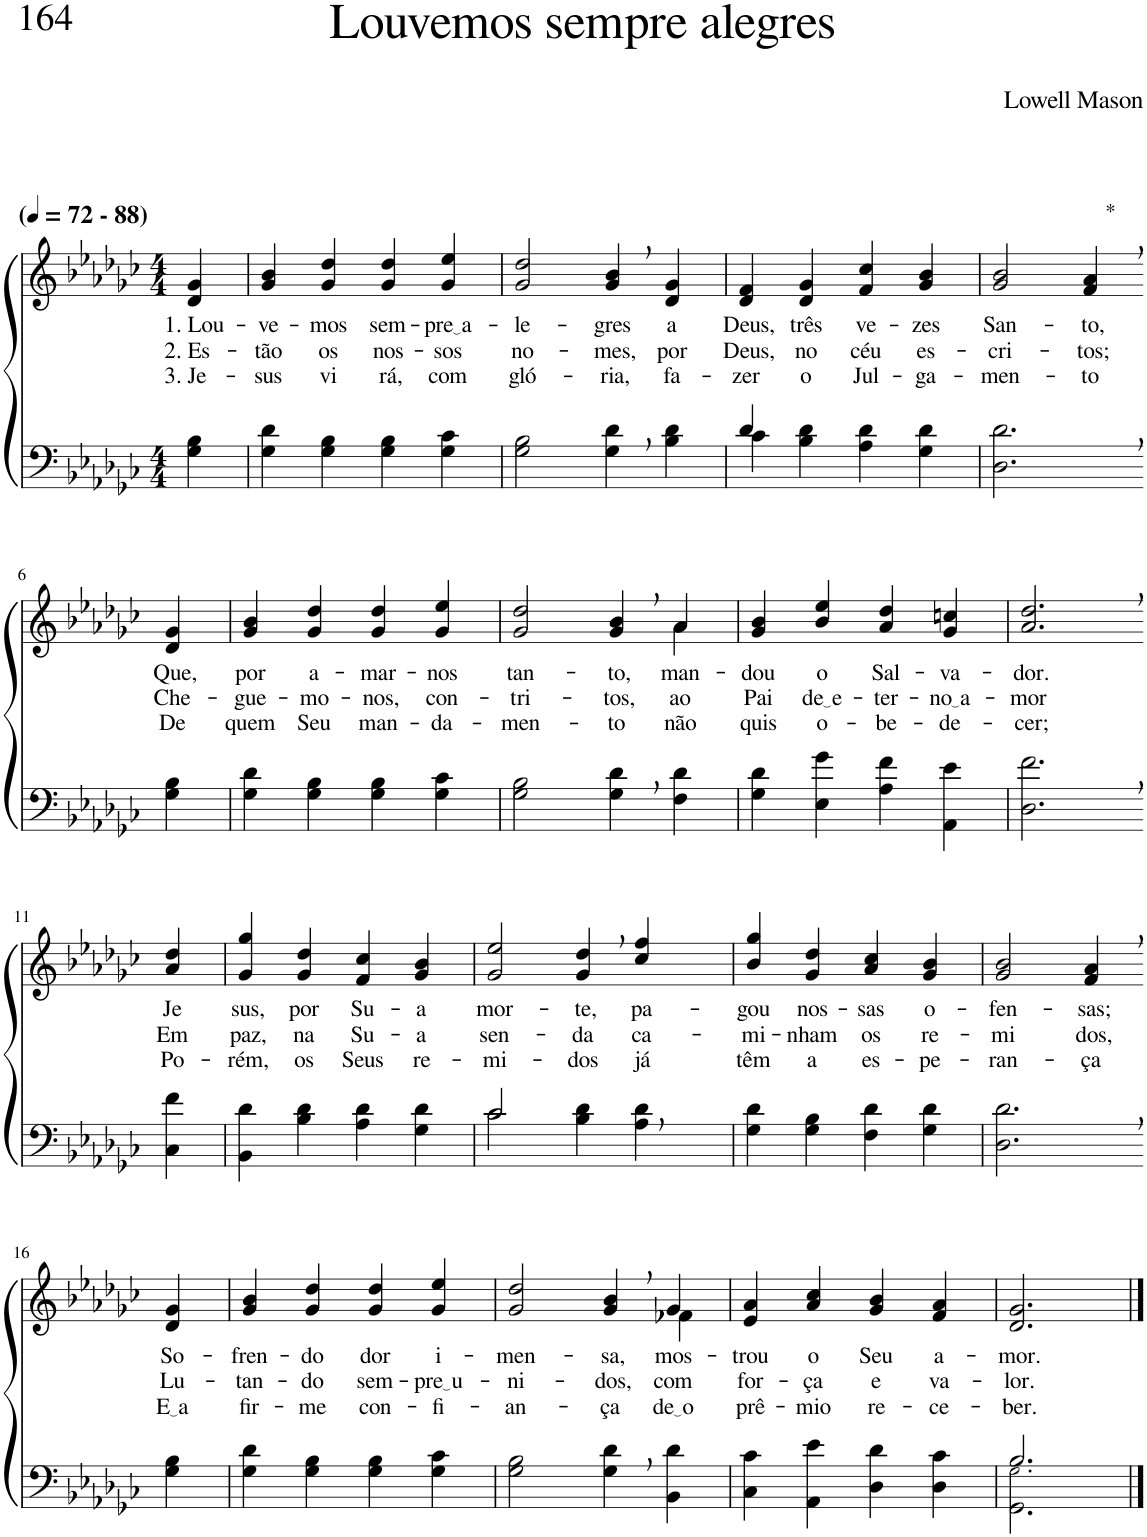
**kern	**kern	**text	**text	**text
*part2	*part1	*part1	*part1	*part1
*staff2	*staff1	*staff1	*staff1	*staff1
*I"Parte III e IV	*I"Parte I e II	*	*	*
*clefF4	*clefG2	*	*	*
*Trd2c3	*Trd2c3	*	*	*
*k[b-e-a-d-g-c-]	*k[b-e-a-d-g-c-]	*	*	*
*M4/4	*M4/4	*	*	*
*MM72	*MM72	*	*	*
=1	=1	=1	=1	=1
!	!LO:TX:a:B:t=(	!	!	!
!	!LO:TX:a:B:t=- 88)	!	!	!
!	!	!LO:LY:b	!LO:LY:b	!LO:LY:b
4G-\ 4B-\	4d-/ 4g-/	1. Lou-	2. Es-	3. Je-
=2	=2	=2	=2	=2
!	!	!LO:LY:b	!LO:LY:b	!LO:LY:b
4G-\ 4d-\	4g-/ 4b-/	-ve-	-tão	-sus
!	!	!LO:LY:b	!LO:LY:b	!LO:LY:b
4G-\ 4B-\	4g-/ 4dd-/	-mos	os	vi
!	!	!LO:LY:b	!LO:LY:b	!LO:LY:b
4G-\ 4B-\	4g-/ 4dd-/	sem-	nos-	rá,
!	!	!LO:LY:b	!LO:LY:b	!LO:LY:b
4G-\ 4c-\	4g-/ 4ee-/	pre a	-sos	com
=3	=3	=3	=3	=3
!	!	!LO:LY:b	!LO:LY:b	!LO:LY:b
2G-\ 2B-\	2g-/ 2dd-/	-le-	no-	gló-
!	!	!LO:LY:b	!LO:LY:b	!LO:LY:b
4G-\, 4d-\,	4g-/, 4b-/,	-gres	-mes,	-ria,
!	!	!LO:LY:b	!LO:LY:b	!LO:LY:b
4B-\ 4d-\	4d-/ 4g-/	a	por	fa-
=4	=4	=4	=4	=4
*^	*	*	*	*
!	!	!	!LO:LY:b	!LO:LY:b	!LO:LY:b
4d-/	4c-\	4d-/ 4f/	Deus,	Deus,	-zer
!	!	!	!LO:LY:b	!LO:LY:b	!LO:LY:b
2.ryy	4B-\ 4d-\	4d-/ 4g-/	três	no	o
!	!	!	!LO:LY:b	!LO:LY:b	!LO:LY:b
.	4A-\ 4d-\	4f/ 4cc-/	ve-	céu	Jul-
!	!	!	!LO:LY:b	!LO:LY:b	!LO:LY:b
.	4G-\ 4d-\	4g-/ 4b-/	-zes	es-	-ga-
=5	=5	=5	=5	=5	=5
!	!	!	!LO:LY:b	!LO:LY:b	!LO:LY:b
*v	*v	*	*	*	*
2.D-\, 2.d-\,	2g-/ 2b-/	San-	-cri-	-men-
!	!LO:TX:a:t=*	!	!	!
!	!	!LO:LY:b	!LO:LY:b	!LO:LY:b
.	4f/, 4a-/,	-to,	-tos;	-to
!!LO:LB:g=z
=6-	=6-	=6-	=6-	=6-
!	!	!LO:LY:b	!LO:LY:b	!LO:LY:b
4G-\ 4B-\	4d-/ 4g-/	Que,	Che-	De
=7	=7	=7	=7	=7
!	!	!LO:LY:b	!LO:LY:b	!LO:LY:b
4G-\ 4d-\	4g-/ 4b-/	por	-gue-	quem
!	!	!LO:LY:b	!LO:LY:b	!LO:LY:b
4G-\ 4B-\	4g-/ 4dd-/	a-	-mo-	Seu
!	!	!LO:LY:b	!LO:LY:b	!LO:LY:b
4G-\ 4B-\	4g-/ 4dd-/	-mar-	-nos,	man-
!	!	!LO:LY:b	!LO:LY:b	!LO:LY:b
4G-\ 4c-\	4g-/ 4ee-/	-nos	con-	-da-
=8	=8	=8	=8	=8
!	!	!LO:LY:b	!LO:LY:b	!LO:LY:b
*	*^	*	*	*
2G-\ 2B-\	2g-/ 2dd-/	2.ryy	tan-	-tri-	-men-
!	!	!	!LO:LY:b	!LO:LY:b	!LO:LY:b
4G-\, 4d-\,	4g-/, 4b-/,	.	-to,	-tos,	-to
!	!	!	!LO:LY:b	!LO:LY:b	!LO:LY:b
4F\ 4d-\	4a-/	4a-\	man-	ao	não
=9	=9	=9	=9	=9	=9
!	!	!	!LO:LY:b	!LO:LY:b	!LO:LY:b
*	*v	*v	*	*	*
4G-\ 4d-\	4g-/ 4b-/	-dou	Pai	quis
!	!	!LO:LY:b	!LO:LY:b	!LO:LY:b
4E-\ 4g-\	4b-/ 4ee-/	o	de e	o-
!	!	!LO:LY:b	!LO:LY:b	!LO:LY:b
4A-\ 4f\	4a-/ 4dd-/	Sal-	-ter-	-be-
!	!	!LO:LY:b	!LO:LY:b	!LO:LY:b
4AA-\ 4e-\	4g-/ 4ccn/	-va-	no a	-de-
=10	=10	=10	=10	=10
!	!	!LO:LY:b	!LO:LY:b	!LO:LY:b
2.D-\, 2.f\,	2.a-/, 2.dd-/,	-dor.	-mor	-cer;
!!LO:LB:g=z
=11-	=11-	=11-	=11-	=11-
!	!	!LO:LY:b	!LO:LY:b	!LO:LY:b
4C-\ 4f\	4a-/ 4dd-/	Je	Em	Po-
=12	=12	=12	=12	=12
!	!	!LO:LY:b	!LO:LY:b	!LO:LY:b
4BB-\ 4d-\	4g-/ 4gg-/	sus,	paz,	-rém,
!	!	!LO:LY:b	!LO:LY:b	!LO:LY:b
4B-\ 4d-\	4g-/ 4dd-/	por	na	os
!	!	!LO:LY:b	!LO:LY:b	!LO:LY:b
4A-\ 4d-\	4f/ 4cc-/	Su-	Su-	Seus
!	!	!LO:LY:b	!LO:LY:b	!LO:LY:b
4G-\ 4d-\	4g-/ 4b-/	-a	-a	re-
=13	=13	=13	=13	=13
*^	*	*	*	*
!	!	!	!LO:LY:b	!LO:LY:b	!LO:LY:b
2c-/	2c-\	2g-/ 2ee-/	mor-	sen-	-mi-
!	!	!	!LO:LY:b	!LO:LY:b	!LO:LY:b
2ryy	4B-\ 4d-\	4g-/, 4dd-/,	-te,	-da	-dos
!	!	!	!LO:LY:b	!LO:LY:b	!LO:LY:b
.	4A-\ 4d-\	4cc-/ 4ff/	pa-	ca-	já
=14	=14	=14	=14	=14	=14
!	!	!	!LO:LY:b	!LO:LY:b	!LO:LY:b
*v	*v	*	*	*	*
4G-\ 4d-\	4b-/ 4gg-/	-gou	-mi-	têm
!	!	!LO:LY:b	!LO:LY:b	!LO:LY:b
4G-\ 4B-\	4g-/ 4dd-/	nos-	-nham	a
!	!	!LO:LY:b	!LO:LY:b	!LO:LY:b
4F\ 4d-\	4a-/ 4cc-/	-sas	os	es-
!	!	!LO:LY:b	!LO:LY:b	!LO:LY:b
4G-\ 4d-\	4g-/ 4b-/	o-	re-	-pe-
=15	=15	=15	=15	=15
!	!	!LO:LY:b	!LO:LY:b	!LO:LY:b
2.D-\, 2.d-\,	2g-/ 2b-/	-fen-	-mi	-ran-
!	!	!LO:LY:b	!LO:LY:b	!LO:LY:b
.	4f/, 4a-/,	-sas;	dos,	-ça
!!LO:LB:g=z
=16-	=16-	=16-	=16-	=16-
!	!	!LO:LY:b	!LO:LY:b	!LO:LY:b
4G-\ 4B-\	4d-/ 4g-/	So-	Lu-	E a
=17	=17	=17	=17	=17
!	!	!LO:LY:b	!LO:LY:b	!LO:LY:b
4G-\ 4d-\	4g-/ 4b-/	-fren-	-tan-	fir-
!	!	!LO:LY:b	!LO:LY:b	!LO:LY:b
4G-\ 4B-\	4g-/ 4dd-/	-do	-do	-me
!	!	!LO:LY:b	!LO:LY:b	!LO:LY:b
4G-\ 4B-\	4g-/ 4dd-/	dor	sem-	con-
!	!	!LO:LY:b	!LO:LY:b	!LO:LY:b
4G-\ 4c-\	4g-/ 4ee-/	i-	pre u	-fi-
=18	=18	=18	=18	=18
!	!	!LO:LY:b	!LO:LY:b	!LO:LY:b
*	*^	*	*	*
2G-\ 2B-\	2g-/ 2dd-/	2.ryy	-men-	-ni-	-an-
!	!	!	!LO:LY:b	!LO:LY:b	!LO:LY:b
4G-\, 4d-\,	4g-/, 4b-/,	.	-sa,	-dos,	-ça
!	!	!	!LO:LY:b	!LO:LY:b	!LO:LY:b
4BB-\ 4d-\	4g-/	4f-X\	mos-	com	de o
=19	=19	=19	=19	=19	=19
!	!	!	!LO:LY:b	!LO:LY:b	!LO:LY:b
*	*v	*v	*	*	*
4C-\ 4c-\	4e-/ 4a-/	-trou	for-	prê-
!	!	!LO:LY:b	!LO:LY:b	!LO:LY:b
4AA-\ 4e-\	4a-/ 4cc-/	o	-ça	-mio
!	!	!LO:LY:b	!LO:LY:b	!LO:LY:b
4D-\ 4d-\	4g-/ 4b-/	Seu	e	re-
!	!	!LO:LY:b	!LO:LY:b	!LO:LY:b
4D-\ 4c-\	4f/ 4a-/	a-	va-	-ce-
=20	=20	=20	=20	=20
*^	*	*	*	*
!	!	!	!LO:LY:b	!LO:LY:b	!LO:LY:b
2.B-/	2.GG-\ 2.G-!\	2.d-/ 2.g-/	-mor.	-lor.	-ber.
*v	*v	*	*	*	*
==	==	==	==	==
*-	*-	*-	*-	*-
